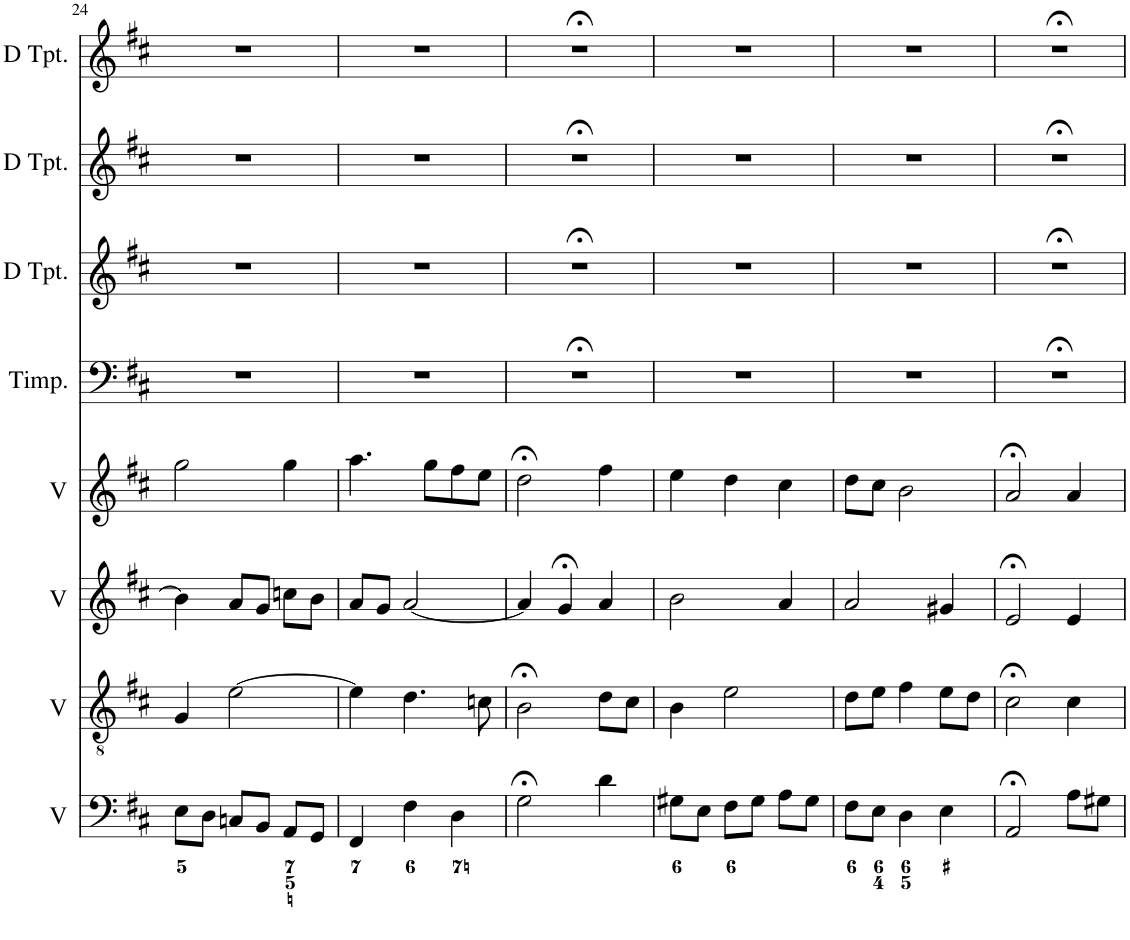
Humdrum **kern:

**kern	**kern	**kern	**kern	**kern	**kern	**kern	**kern
*part8	*part7	*part6	*part5	*part4	*part3	*part2	*part1
*staff8	*staff7	*staff6	*staff5	*staff4	*staff3	*staff2	*staff1
*I"Voice	*I"Voice	*I"Voice	*I"Voice	*I"Timpani	*I"D Trumpet	*I"D Trumpet	*I"D Trumpet
*I'V	*I'V	*I'V	*I'V	*I'Timp.	*I'D Tpt.	*I'D Tpt.	*I'D Tpt.
!!LO:PB:g=z
*clefF4	*clefGv2	*clefG2	*clefG2	*clefF4	*clefG2	*clefG2	*clefG2
*	*	*	*	*	*ITrd-1c-2	*ITrd-1c-2	*ITrd-1c-2
*k[f#c#]	*k[f#c#]	*k[f#c#]	*k[f#c#]	*k[f#c#]	*k[f#c#]	*k[f#c#]	*k[f#c#]
*M3/4	*M3/4	*M3/4	*M3/4	*M3/4	*M3/4	*M3/4	*M3/4
=24	=24	=24	=24	=24	=24	=24	=24
8E\L	4G/	4b\]	2gg\	2.r	2.r	2.r	2.r
8D\J	.	.	.	.	.	.	.
8Cn/L	[2e\	8a/L	.	.	.	.	.
8BB/J	.	8g/J	.	.	.	.	.
8AA/L	.	8ccn\L	4gg\	.	.	.	.
8GG/J	.	8b\J	.	.	.	.	.
=25	=25	=25	=25	=25	=25	=25	=25
4FF#/	4e\]	8a/L	4.aa\	2.r	2.r	2.r	2.r
.	.	8g/J	.	.	.	.	.
4F#\	4.d\	[2a/	.	.	.	.	.
.	.	.	8gg\L	.	.	.	.
4D\	.	.	8ff#\	.	.	.	.
.	8cn\	.	8ee\J	.	.	.	.
=26	=26	=26	=26	=26	=26	=26	=26
2G;<\	2B;<\	4a/]	2dd;<\	2.r;<	2.r;<	2.r;<	2.r;<
.	.	4g;</	.	.	.	.	.
4d\	8d\L	4a/	4ff#\	.	.	.	.
.	8c#\J	.	.	.	.	.	.
=27	=27	=27	=27	=27	=27	=27	=27
8G#X\L	4B\	2b\	4ee\	2.r	2.r	2.r	2.r
8E\J	.	.	.	.	.	.	.
8F#\L	2e\	.	4dd\	.	.	.	.
8G#\J	.	.	.	.	.	.	.
8A\L	.	4a/	4cc#\	.	.	.	.
8G#\J	.	.	.	.	.	.	.
=28	=28	=28	=28	=28	=28	=28	=28
8F#\L	8d\L	2a/	8dd\L	2.r	2.r	2.r	2.r
8E\J	8e\J	.	8cc#\J	.	.	.	.
4D\	4f#\	.	2b\	.	.	.	.
4E\	8e\L	4g#X/	.	.	.	.	.
.	8d\J	.	.	.	.	.	.
=29	=29	=29	=29	=29	=29	=29	=29
2AA;</	2c#;<\	2e;</	2a;</	2.r;<	2.r;<	2.r;<	2.r;<
8A\L	4c#\	4e/	4a/	.	.	.	.
8G#X\J	.	.	.	.	.	.	.
=	=	=	=	=	=	=	=
*-	*-	*-	*-	*-	*-	*-	*-
